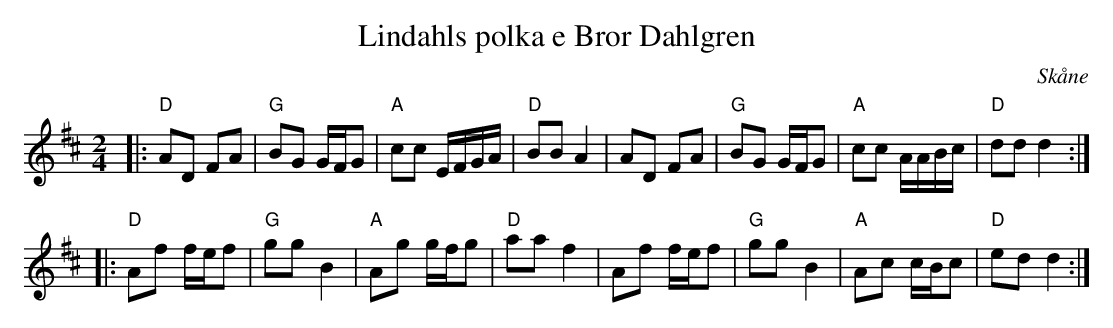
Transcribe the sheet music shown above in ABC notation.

X:1
T:Lindahls polka e Bror Dahlgren
O:Skåne
M:2/4
L:1/8
K:D
|: "D" AD FA | "G" BG G1/2F1/2G | "A" cc E1/2F1/2G1/2A1/2 | "D" BB A2 | AD FA | "G" BG G1/2F1/2G | "A" cc A1/2A1/2B1/2c1/2 | "D" dd d2 :|
|: "D" Af f1/2e1/2f | "G" gg B2 | "A" Ag g1/2f1/2g | "D" aa f2 | Af f1/2e1/2f | "G" gg B2 | "A" Ac c1/2B1/2c | "D" ed d2 :|
